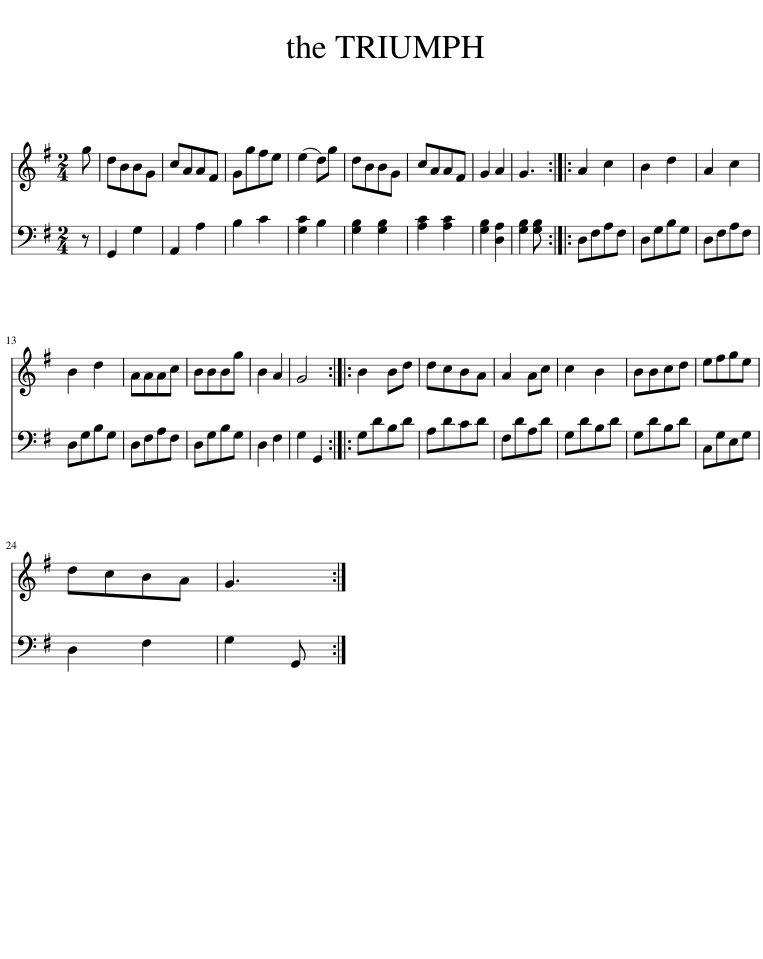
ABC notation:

X:1
%%score 1 2
L:1/8
M:2/4
I:linebreak $
K:G
V:1 treble
V:2 bass
V:1
 g | dBBG | cAAF | Ggfe | (e2 d)g | %5
 dBBG | cAAF | G2 A2 | G3 :: A2 c2 | %10
 B2 d2 | A2 c2 |$ B2 d2 | AAAc | BBBg | %15
 B2 A2 | G4 :: B2 Bd | dcBA | A2 Ac | %20
 c2 B2 | BBcd | efge |$ dcBA | G3 :| %25
V:2
 z | G,,2 G,2 | A,,2 A,2 | B,2 C2 | [G,C]2 B,2 | %5
 [G,B,]2 [G,B,]2 | [A,C]2 [A,C]2 | [G,B,]2 [D,A,]2 | [G,B,]2 [G,B,] :: D,F,A,F, | %10
 D,G,B,G, | D,F,A,F, |$ D,G,B,G, | D,F,A,F, | D,G,B,G, | %15
 D,2 F,2 | G,2 G,,2 :: G,DB,D | A,DCD | F,DA,D | %20
 G,DB,D | G,DB,D | C,G,E,G, |$ D,2 F,2 | G,2 G,, :| %25
